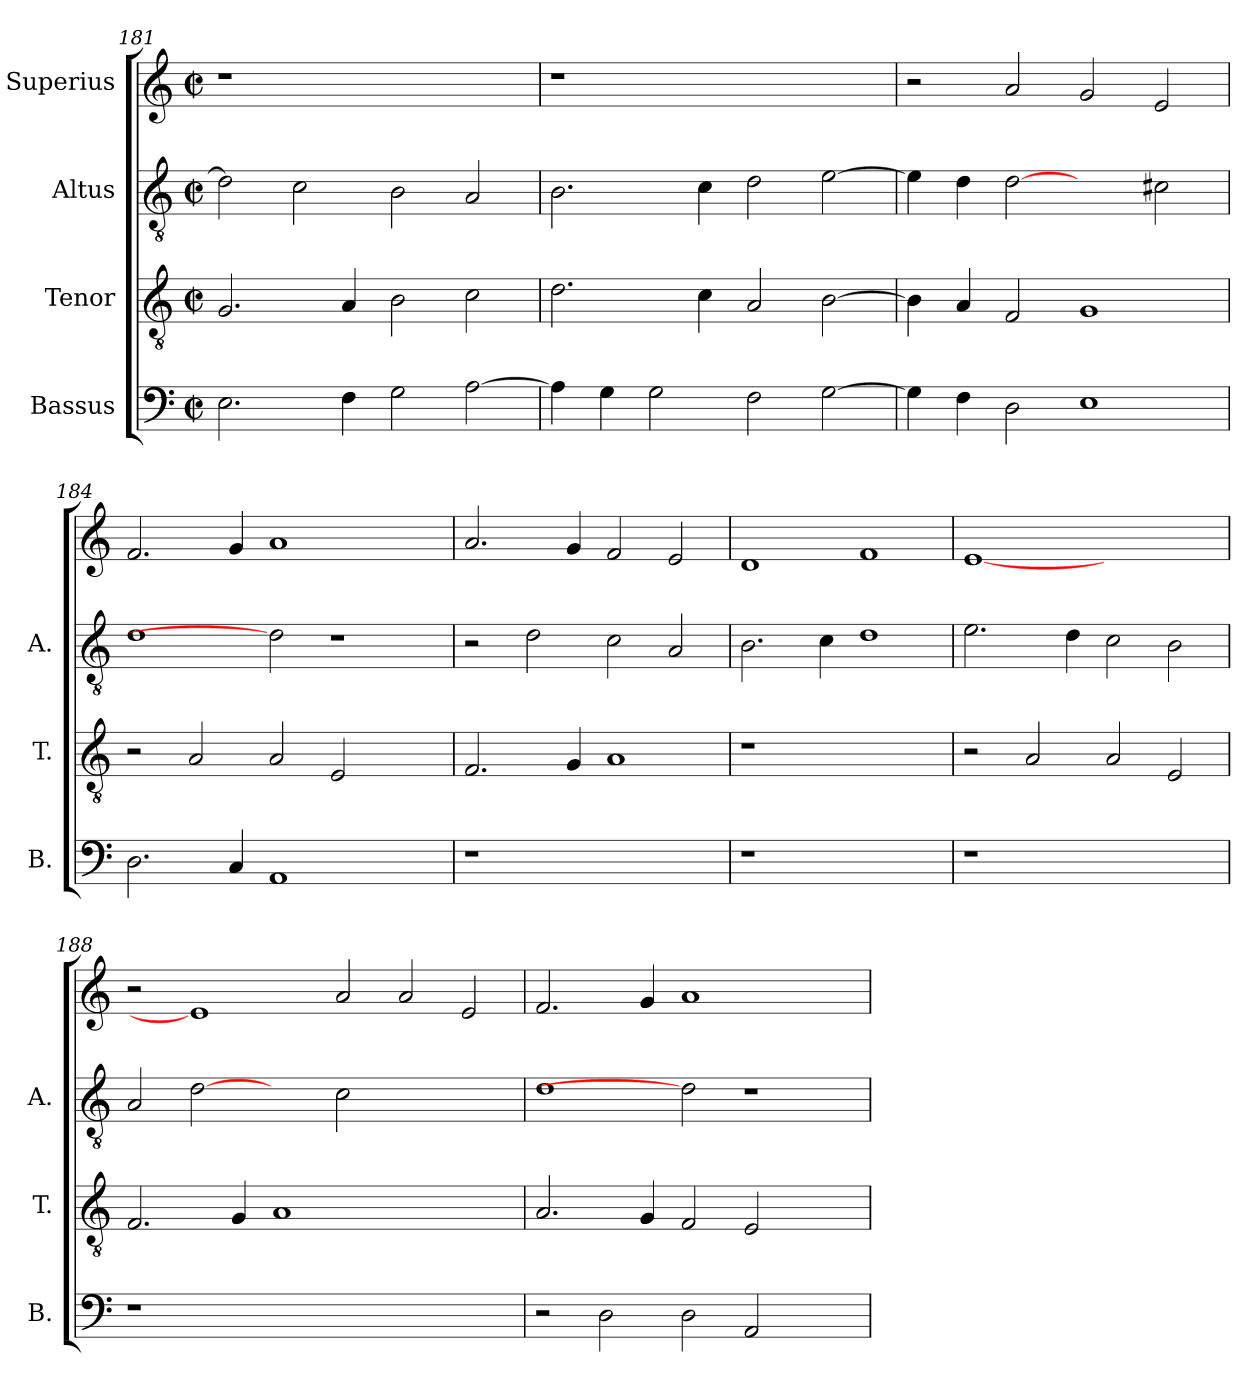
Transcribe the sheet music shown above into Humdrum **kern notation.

**kern	**kern	**kern	**kern
*part4	*part3	*part2	*part1
*staff4	*staff3	*staff2	*staff1
*I"Bassus	*I"Tenor	*I"Altus	*I"Superius
*I'B.	*I'T.	*I'A.	*
!!LO:LB:g=z
*clefF4	*clefGv2	*clefGv2	*clefG2
*	*ITrd7c12	*ITrd7c12	*
*k[]	*k[]	*k[]	*k[]
*C:	*C:	*C:	*C:
*M2/2	*M2/2	*M2/2	*M2/2
*met(c|)	*met(c|)	*met(c|)	*met(c|)
=181	=181	=181	=181
!	!	!	!LO:N:vis=1
2.Ei\	2.GGi/	2Di\]	1r
.	.	2Ci\	.
4Fi\	4AAi/	.	.
2Gi\	2BBi\	2BBi\	1ryy
[>2Ai\	2Ci\	2AAi/	.
=182	=182	=182	=182
!	!	!	!LO:N:vis=1
4Ai\]	2.Di\	2.BBi\	1r
4Gi\	.	.	.
2Gi\	.	.	.
.	4Ci\	4Ci\	.
2Fi\	2AAi/	2Di\	1ryy
[>2Gi\	[>2BBi\	[>2Ei\	.
=183	=183	=183	=183
4Gi\]	4BBi\]	4Ei\]	2r
4Fi\	4AAi/	4Di\	.
2Di\	2FFi/	[2Di	2ai/
1Ei	1GGi	2ryy	2gi/
.	.	2C#Xi\	2ei/
=184	=184	=184	=184
2.Di\	2r	1Di	2.fi/
.	2AAi/	.	.
4Ci/	.	.	4gi/
1AAi	2AAi/	2Di]	1ai
.	2EEi/	1r	.
2ryy	2ryy	.	2ryy
=185	=185	=185	=185
!LO:N:vis=1	!	!	!
1r	2.FFi/	2r	2.ai/
.	.	2Di\	.
.	4GGi/	.	4gi/
1ryy	1AAi	2Ci\	2fi/
.	.	2AAi/	2ei/
!!LO:LB:g=z
=186	=186	=186	=186
!LO:N:vis=1	!LO:N:vis=1	!	!
1r	1r	2.BBi\	1di
.	.	4Ci\	.
1ryy	1ryy	1Di	1fi
=187	=187	=187	=187
!LO:N:vis=1	!	!	!
1r	2r	2.Ei\	[1ei
.	2AAi/	.	.
.	.	4Di\	.
1ryy	2AAi/	2Ci\	1ryy
.	2EEi/	2BBi\	.
=188	=188	=188	=188
!LO:N:vis=1	!	!	!
1r	2.FFi/	2AAi/	2r
.	.	[2Di	1ei]
.	4GGi/	.	.
0ryy	1AAi	2ryy	.
.	.	2Ci\	2ai/
.	1ryy	1ryy	2ai/
.	.	.	2ei/
=189	=189	=189	=189
2r	2.AAi/	1Di	2.fi/
2Di\	.	.	.
.	4GGi/	.	4gi/
2Di\	2FFi/	2Di]	1ai
2AAi/	2EEi/	1r	.
2ryy	2ryy	.	2ryy
=	=	=	=
*-	*-	*-	*-
